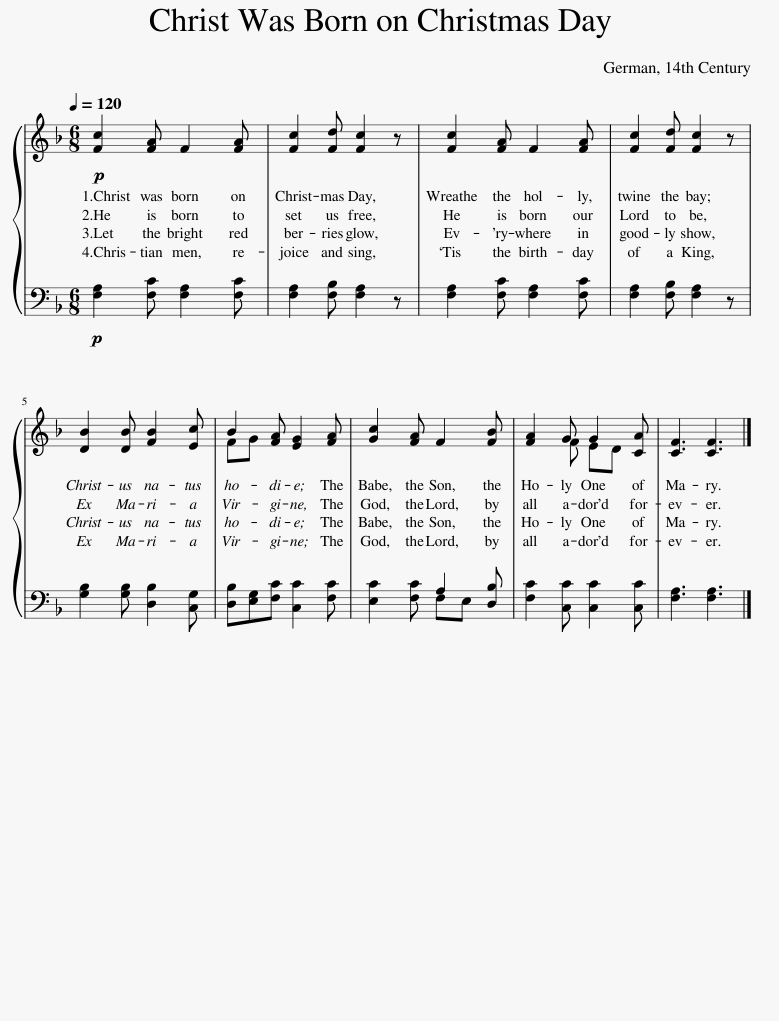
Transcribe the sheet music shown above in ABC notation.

X:1
%%score { ( 1 3 ) | ( 2 4 ) }
L:1/8
Q:1/4=120
M:6/8
I:linebreak $
K:F
V:1 treble
V:3 treble
V:2 bass
V:4 bass
V:1
!p! [Fc]2 [FA] F2 [FA] | [Fc]2 [Fd] [Fc]2 z | [Fc]2 [FA] F2 [FA] | [Fc]2 [Fd] [Fc]2 z |$ [DB]2 [DB] [FB]2 [Ec] | %5
 B2 [FA] [EG]2 [FA] | [Gc]2 [FA] F2 [FB] | [FA]2 G G2 [CA] | [CF]3 [CF]3 |] %9
V:2
!p! [F,A,]2 [F,C] [F,A,]2 [F,C] | [F,A,]2 [F,B,] [F,A,]2 z | [F,A,]2 [F,C] [F,A,]2 [F,C] | [F,A,]2 [F,B,] [F,A,]2 z |$ [G,B,]2 [G,B,] [D,B,]2 [C,G,] | %5
 [D,B,][E,G,][F,C] [C,C]2 [F,C] | [E,C]2 [F,C] A,2 [D,B,] | [F,C]2 [C,C] [C,C]2 [C,C] | [F,A,]3 [F,A,]3 |] %9
V:3
 x6 | x6 | x6 | x6 |$ x6 | %5
 FG x4 | x6 | x2 F ED x | x6 |] %9
V:4
 x6 | x6 | x6 | x6 |$ x6 | %5
 x6 | x3 F,E, x | x6 | x6 |] %9
